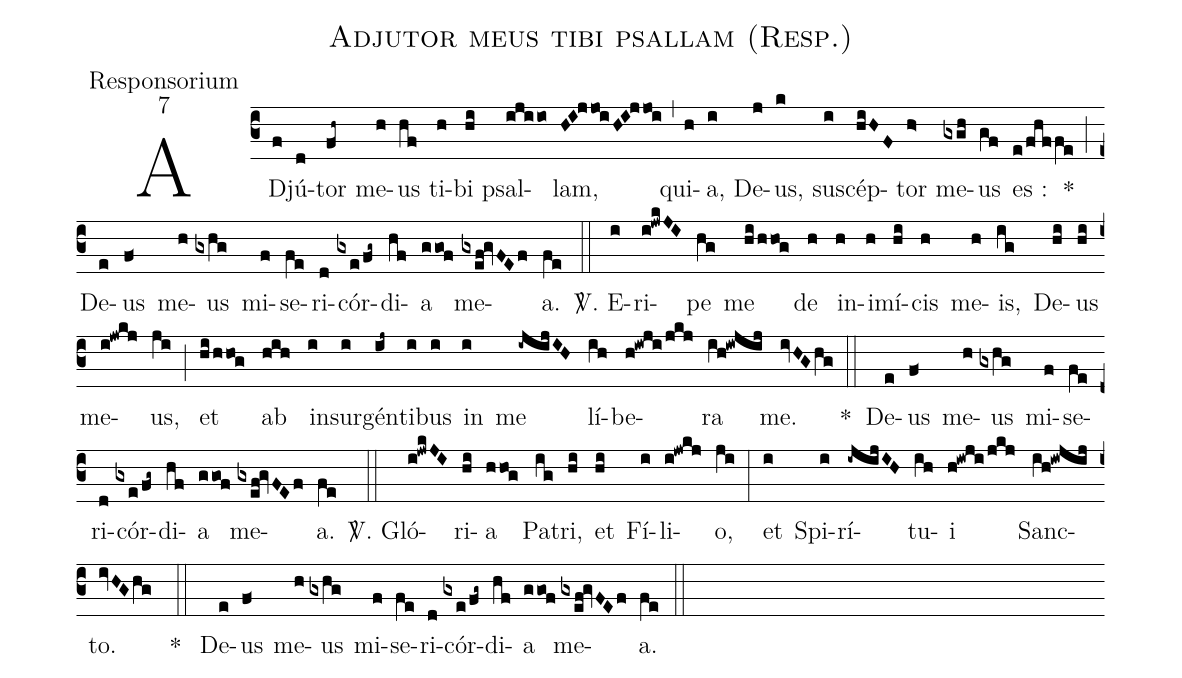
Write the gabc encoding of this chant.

name:Adjutor meus tibi psallam (Resp.);
office-part:Responsorium;
mode:7;
%%
(c3)AD(f)jú(d)tor(fh~) me(h)us(hf) ti(h)bi(hi) psal(ijiio)lam,(HI!jjoi/HI!jjoi) (,) qui(h)a,(i) De(j)us,(k) su(i)scép(hiHF)tor(h>) me(gxgh)us(gf) es :(e/fhffe) *(;) De(e)us(f<) me(h)us(gxhg) mi(f)se(fe)ri(d)cór(gxe/fg~)di(hf)a(ggof) me(gxef!gvFEf)a.(fe) (::)

<sp>V/</sp>. E(i)ri(i!jwkJI)pe(hg) me(hi/hhog) de(h) in(h)i(h)mí(hi)cis(h) me(h)is,(ig) De(hi)us(hi) me(i!jwkj)us,(ji) (;) et(hi/hhog) ab(hih) in(i)sur(i)gén(ij~)ti(i)bus(i) in(i) me(-ijijIH) lí(ih)be(h!iwji/jkj)ra(ih!iwjij) me.(ivHGhg) (::)
*() De(e)us(f<) me(h)us(gxhg) mi(f)se(fe)ri(d)cór(gxe/fg~)di(hf)a(ggof) me(gxef!gvFEf)a.(fe) (::)

<sp>V/</sp>. Gló(i!jwkJI)ri(hi)a(hhog) Pa(ig)tri,(hi) et(hi) Fí(i)li(i!jwkj)o,(ji) (:) et(i) Spi(i)rí(-ijijIH)tu(ih)i(h!iwji/jkj) Sanc(ih!iwjij)to.(ivHGhg) ( ::)
*() De(e)us(f<) me(h)us(gxhg) mi(f)se(fe)ri(d)cór(gxe/fg~)di(hf)a(ggof) me(gxef!gvFEf)a.(fe) (::)
